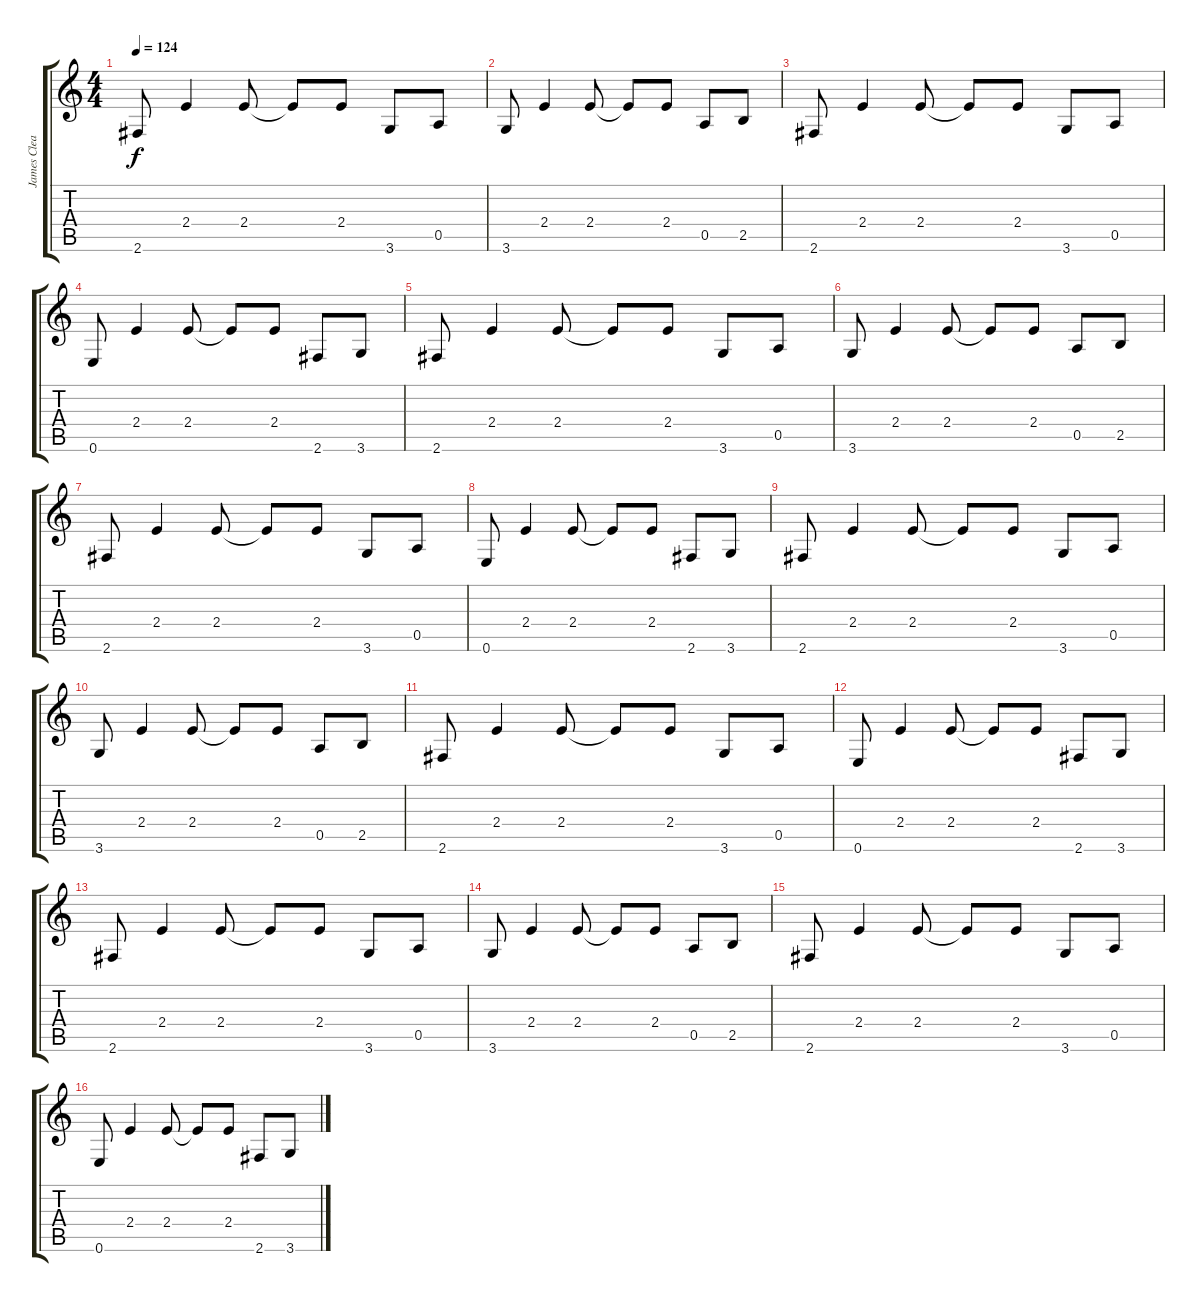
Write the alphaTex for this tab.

\track ("James Clean" "James Clea") {instrument electricguitarclean}
\staff {score tabs}
\tuning (E4 B3 G3 D3 A2 E2) {hide}
\ts (4 4)
\tempo 124
\clef g2
\ks c
2.6.8{dy f} 2.4.4 2.4.8 2.4{t}.8 2.4.8 3.6.8 0.5.8 |
3.6.8 2.4.4 2.4.8 2.4{t}.8 2.4.8 0.5.8 2.5.8 |
2.6.8 2.4.4 2.4.8 2.4{t}.8 2.4.8 3.6.8 0.5.8 |
0.6.8 2.4.4 2.4.8 2.4{t}.8 2.4.8 2.6.8 3.6.8 |
2.6.8 2.4.4 2.4.8 2.4{t}.8 2.4.8 3.6.8 0.5.8 |
3.6.8 2.4.4 2.4.8 2.4{t}.8 2.4.8 0.5.8 2.5.8 |
2.6.8 2.4.4 2.4.8 2.4{t}.8 2.4.8 3.6.8 0.5.8 |
0.6.8 2.4.4 2.4.8 2.4{t}.8 2.4.8 2.6.8 3.6.8 |
2.6.8 2.4.4 2.4.8 2.4{t}.8 2.4.8 3.6.8 0.5.8 |
3.6.8 2.4.4 2.4.8 2.4{t}.8 2.4.8 0.5.8 2.5.8 |
2.6.8 2.4.4 2.4.8 2.4{t}.8 2.4.8 3.6.8 0.5.8 |
0.6.8 2.4.4 2.4.8 2.4{t}.8 2.4.8 2.6.8 3.6.8 |
2.6.8 2.4.4 2.4.8 2.4{t}.8 2.4.8 3.6.8 0.5.8 |
3.6.8 2.4.4 2.4.8 2.4{t}.8 2.4.8 0.5.8 2.5.8 |
2.6.8 2.4.4 2.4.8 2.4{t}.8 2.4.8 3.6.8 0.5.8 |
0.6.8 2.4.4 2.4.8 2.4{t}.8 2.4.8 2.6.8 3.6.8
